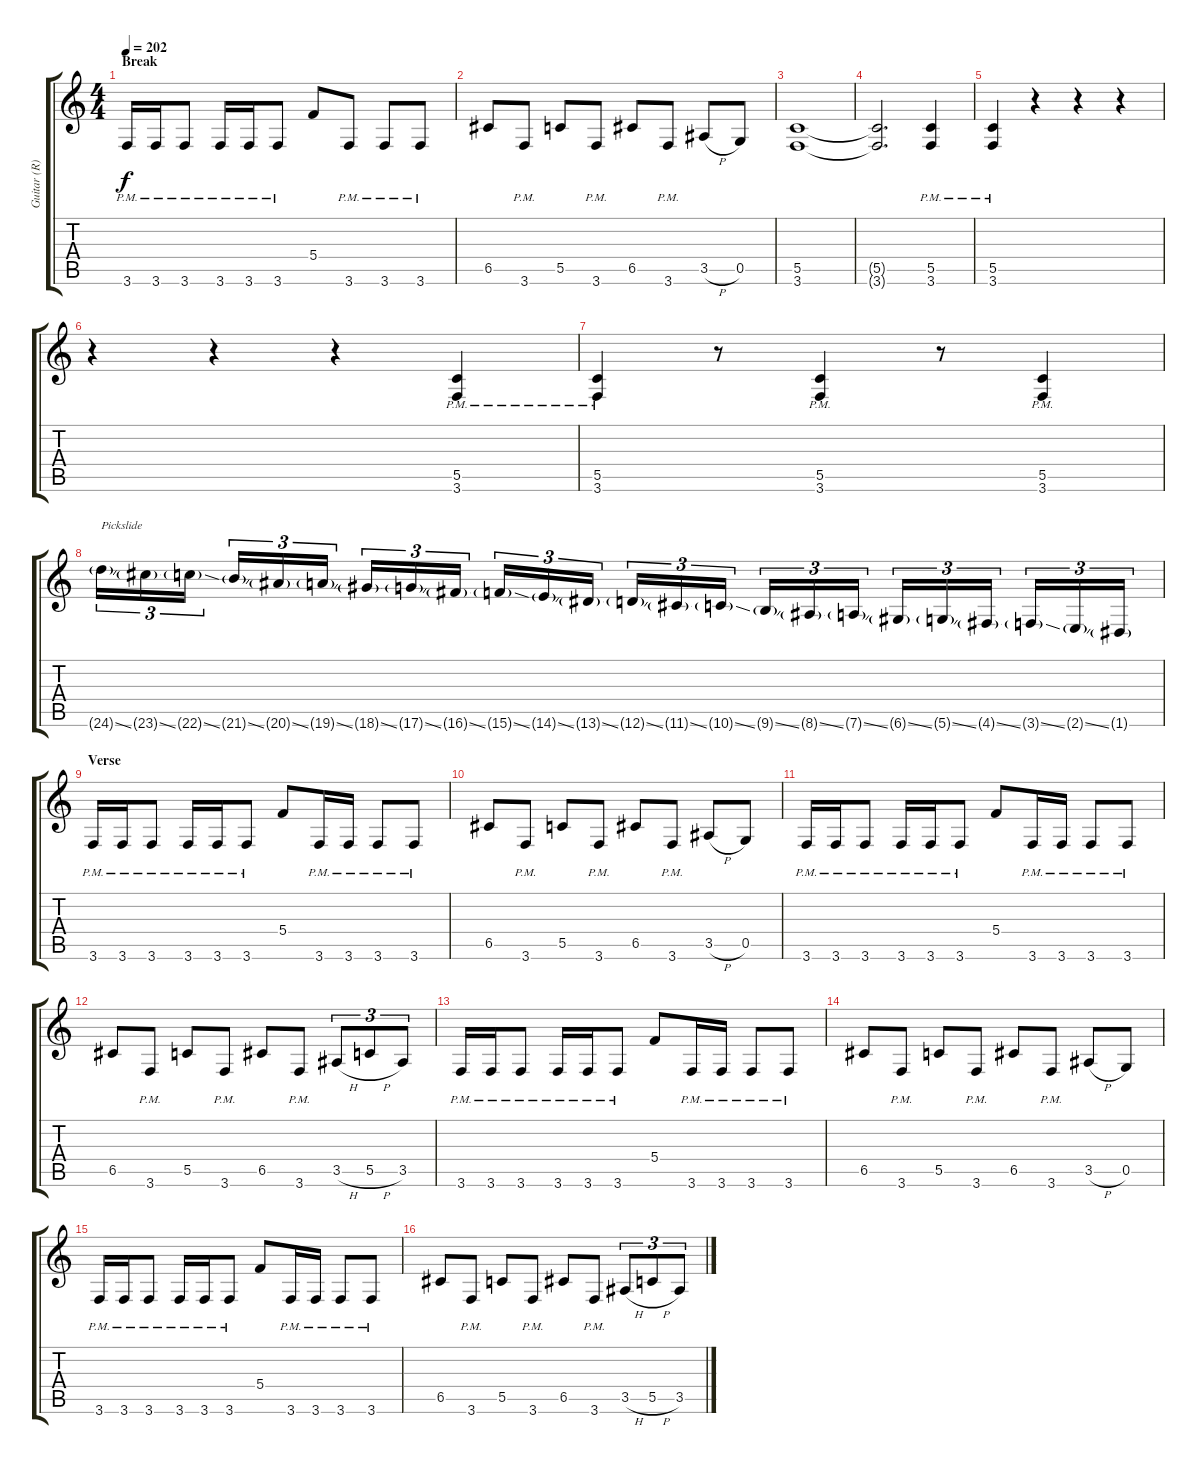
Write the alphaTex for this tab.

\track ("Guitar (R)" "Guitar (R)") {instrument distortionguitar}
\staff {score tabs}
\tuning (D4 A3 F3 C3 G2 D2) {hide}
\ts (4 4)
\section ("" "Break")
\tempo 202
\clef g2
\ks c
3.6{pm}.16{dy f} 3.6{pm}.16 3.6{pm}.8 3.6{pm}.16 3.6{pm}.16 3.6{pm}.8 5.4.8 3.6{pm}.8 3.6{pm}.8 3.6{pm}.8 |
6.5.8 3.6{pm}.8 5.5.8 3.6{pm}.8 6.5.8 3.6{pm}.8 3.5{h}.8 0.5.8 |
(5.5 3.6).1 |
(5.5{t} 3.6{t}).2{d} (5.5{pm} 3.6{pm}).4 |
(5.5{pm} 3.6{pm}).4 r.4 r.4 r.4 |
r.4 r.4 r.4 (5.5{pm} 3.6{pm}).4 |
(5.5{pm} 3.6{pm}).4 r.8 (5.5{pm} 3.6{pm}).4 r.8 (5.5{pm} 3.6{pm}).4 |
24.6{ss g}.16{tu (3 2) txt "Pickslide"} 23.6{ss g}.16{tu (3 2)} 22.6{ss g}.16{tu (3 2)} 21.6{ss g}.16{tu (3 2)} 20.6{ss g}.16{tu (3 2)} 19.6{ss g}.16{tu (3 2)} 18.6{ss g}.16{tu (3 2)} 17.6{ss g}.16{tu (3 2)} 16.6{ss g}.16{tu (3 2)} 15.6{ss g}.16{tu (3 2)} 14.6{ss g}.16{tu (3 2)} 13.6{ss g}.16{tu (3 2)} 12.6{ss g}.16{tu (3 2)} 11.6{ss g}.16{tu (3 2)} 10.6{ss g}.16{tu (3 2)} 9.6{ss g}.16{tu (3 2)} 8.6{ss g}.16{tu (3 2)} 7.6{ss g}.16{tu (3 2)} 6.6{ss g}.16{tu (3 2)} 5.6{ss g}.16{tu (3 2)} 4.6{ss g}.16{tu (3 2)} 3.6{ss g}.16{tu (3 2)} 2.6{ss g}.16{tu (3 2)} 1.6{g}.16{tu (3 2)} |
\section ("" "Verse")
3.6{pm}.16 3.6{pm}.16 3.6{pm}.8 3.6{pm}.16 3.6{pm}.16 3.6{pm}.8 5.4.8 3.6{pm}.16 3.6{pm}.16 3.6{pm}.8 3.6{pm}.8 |
6.5.8 3.6{pm}.8 5.5.8 3.6{pm}.8 6.5.8 3.6{pm}.8 3.5{h}.8 0.5.8 |
3.6{pm}.16 3.6{pm}.16 3.6{pm}.8 3.6{pm}.16 3.6{pm}.16 3.6{pm}.8 5.4.8 3.6{pm}.16 3.6{pm}.16 3.6{pm}.8 3.6{pm}.8 |
6.5.8 3.6{pm}.8 5.5.8 3.6{pm}.8 6.5.8 3.6{pm}.8 3.5{h}.8{tu (3 2)} 5.5{h}.8{tu (3 2)} 3.5.8{tu (3 2)} |
3.6{pm}.16 3.6{pm}.16 3.6{pm}.8 3.6{pm}.16 3.6{pm}.16 3.6{pm}.8 5.4.8 3.6{pm}.16 3.6{pm}.16 3.6{pm}.8 3.6{pm}.8 |
6.5.8 3.6{pm}.8 5.5.8 3.6{pm}.8 6.5.8 3.6{pm}.8 3.5{h}.8 0.5.8 |
3.6{pm}.16 3.6{pm}.16 3.6{pm}.8 3.6{pm}.16 3.6{pm}.16 3.6{pm}.8 5.4.8 3.6{pm}.16 3.6{pm}.16 3.6{pm}.8 3.6{pm}.8 |
6.5.8 3.6{pm}.8 5.5.8 3.6{pm}.8 6.5.8 3.6{pm}.8 3.5{h}.8{tu (3 2)} 5.5{h}.8{tu (3 2)} 3.5.8{tu (3 2)}
